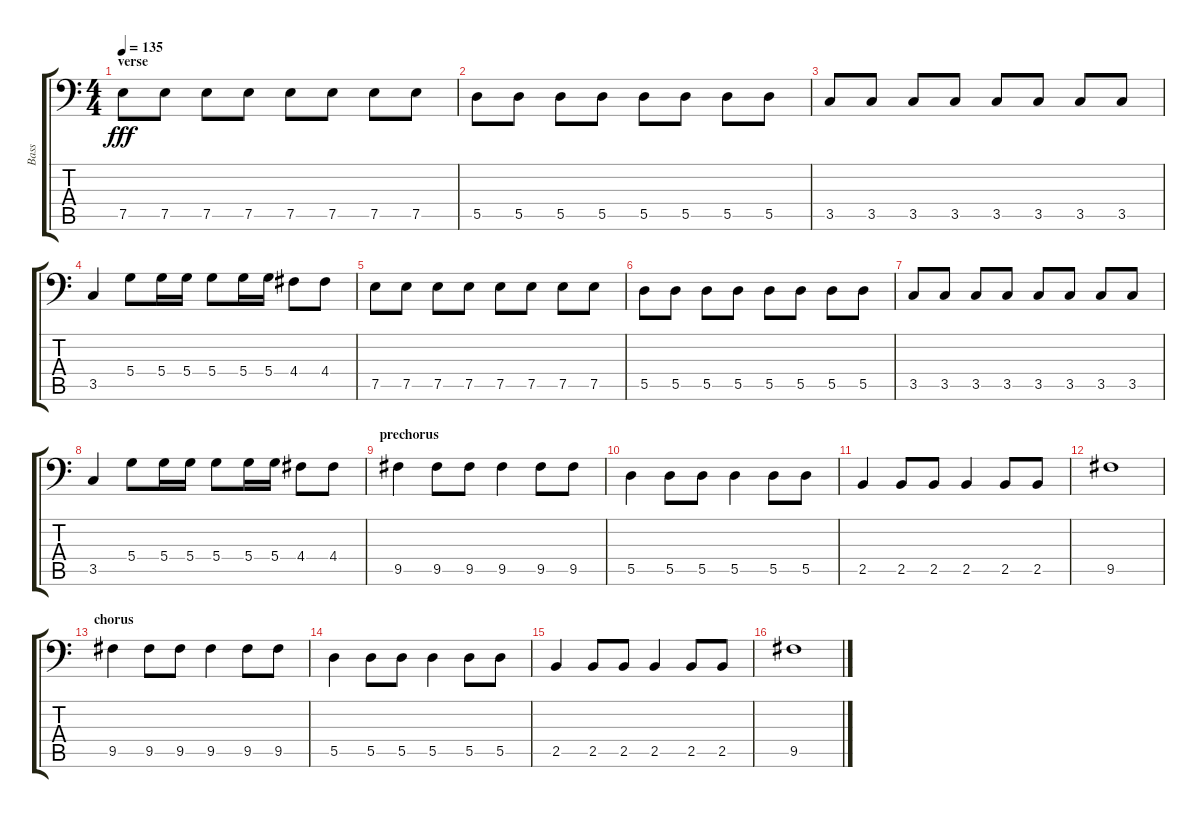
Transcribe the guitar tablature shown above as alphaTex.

\track ("Bass" "Bass") {instrument electricbassfinger}
\staff {score tabs}
\tuning (E3 B2 G2 D2 A1 E1) {hide}
\ts (4 4)
\section ("" "verse")
\tempo 135
\clef f4
\ks c
7.5.8{dy fff} 7.5.8 7.5.8 7.5.8 7.5.8 7.5.8 7.5.8 7.5.8 |
5.5.8 5.5.8 5.5.8 5.5.8 5.5.8 5.5.8 5.5.8 5.5.8 |
3.5.8 3.5.8 3.5.8 3.5.8 3.5.8 3.5.8 3.5.8 3.5.8 |
3.5.4 5.4.8 5.4.16 5.4.16 5.4.8 5.4.16 5.4.16 4.4.8 4.4.8 |
7.5.8 7.5.8 7.5.8 7.5.8 7.5.8 7.5.8 7.5.8 7.5.8 |
5.5.8 5.5.8 5.5.8 5.5.8 5.5.8 5.5.8 5.5.8 5.5.8 |
3.5.8 3.5.8 3.5.8 3.5.8 3.5.8 3.5.8 3.5.8 3.5.8 |
3.5.4 5.4.8 5.4.16 5.4.16 5.4.8 5.4.16 5.4.16 4.4.8 4.4.8 |
\section ("" "prechorus")
9.5.4 9.5.8 9.5.8 9.5.4 9.5.8 9.5.8 |
5.5.4 5.5.8 5.5.8 5.5.4 5.5.8 5.5.8 |
2.5.4 2.5.8 2.5.8 2.5.4 2.5.8 2.5.8 |
9.5.1 |
\section ("" "chorus")
9.5.4 9.5.8 9.5.8 9.5.4 9.5.8 9.5.8 |
5.5.4 5.5.8 5.5.8 5.5.4 5.5.8 5.5.8 |
2.5.4 2.5.8 2.5.8 2.5.4 2.5.8 2.5.8 |
9.5.1
